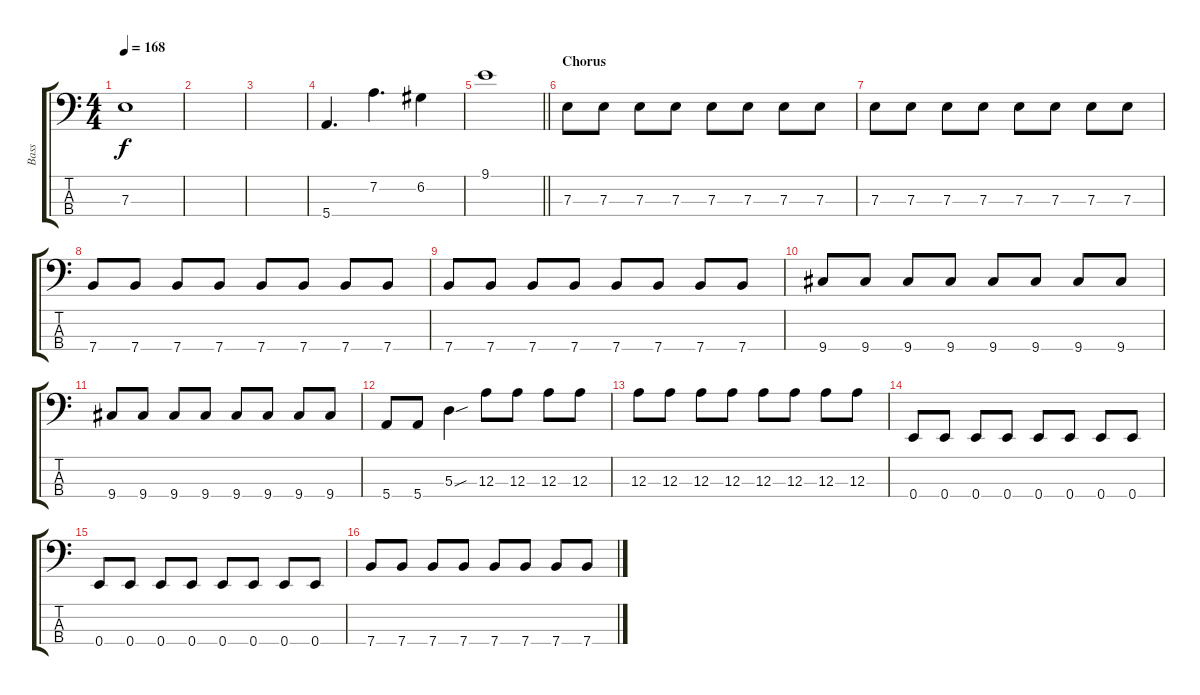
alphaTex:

\track ("Bass" "Bass") {instrument electricbassfinger}
\staff {score tabs}
\tuning (G2 D2 A1 E1) {hide}
\ts (4 4)
\tempo 168
\clef f4
\ks c
7.3{t}.1{dy f} |
|
|
5.4.4{d} 7.2.4{d} 6.2.4 |
\barLineRight lightlight
9.1.1 |
\section ("" "Chorus")
7.3.8 7.3.8 7.3.8 7.3.8 7.3.8 7.3.8 7.3.8 7.3.8 |
7.3.8 7.3.8 7.3.8 7.3.8 7.3.8 7.3.8 7.3.8 7.3.8 |
7.4.8 7.4.8 7.4.8 7.4.8 7.4.8 7.4.8 7.4.8 7.4.8 |
7.4.8 7.4.8 7.4.8 7.4.8 7.4.8 7.4.8 7.4.8 7.4.8 |
9.4.8 9.4.8 9.4.8 9.4.8 9.4.8 9.4.8 9.4.8 9.4.8 |
9.4.8 9.4.8 9.4.8 9.4.8 9.4.8 9.4.8 9.4.8 9.4.8 |
5.4.8 5.4.8 5.3{sou}.4 12.3.8 12.3.8 12.3.8 12.3.8 |
12.3.8 12.3.8 12.3.8 12.3.8 12.3.8 12.3.8 12.3.8 12.3.8 |
0.4.8 0.4.8 0.4.8 0.4.8 0.4.8 0.4.8 0.4.8 0.4.8 |
0.4.8 0.4.8 0.4.8 0.4.8 0.4.8 0.4.8 0.4.8 0.4.8 |
7.4.8 7.4.8 7.4.8 7.4.8 7.4.8 7.4.8 7.4.8 7.4.8
